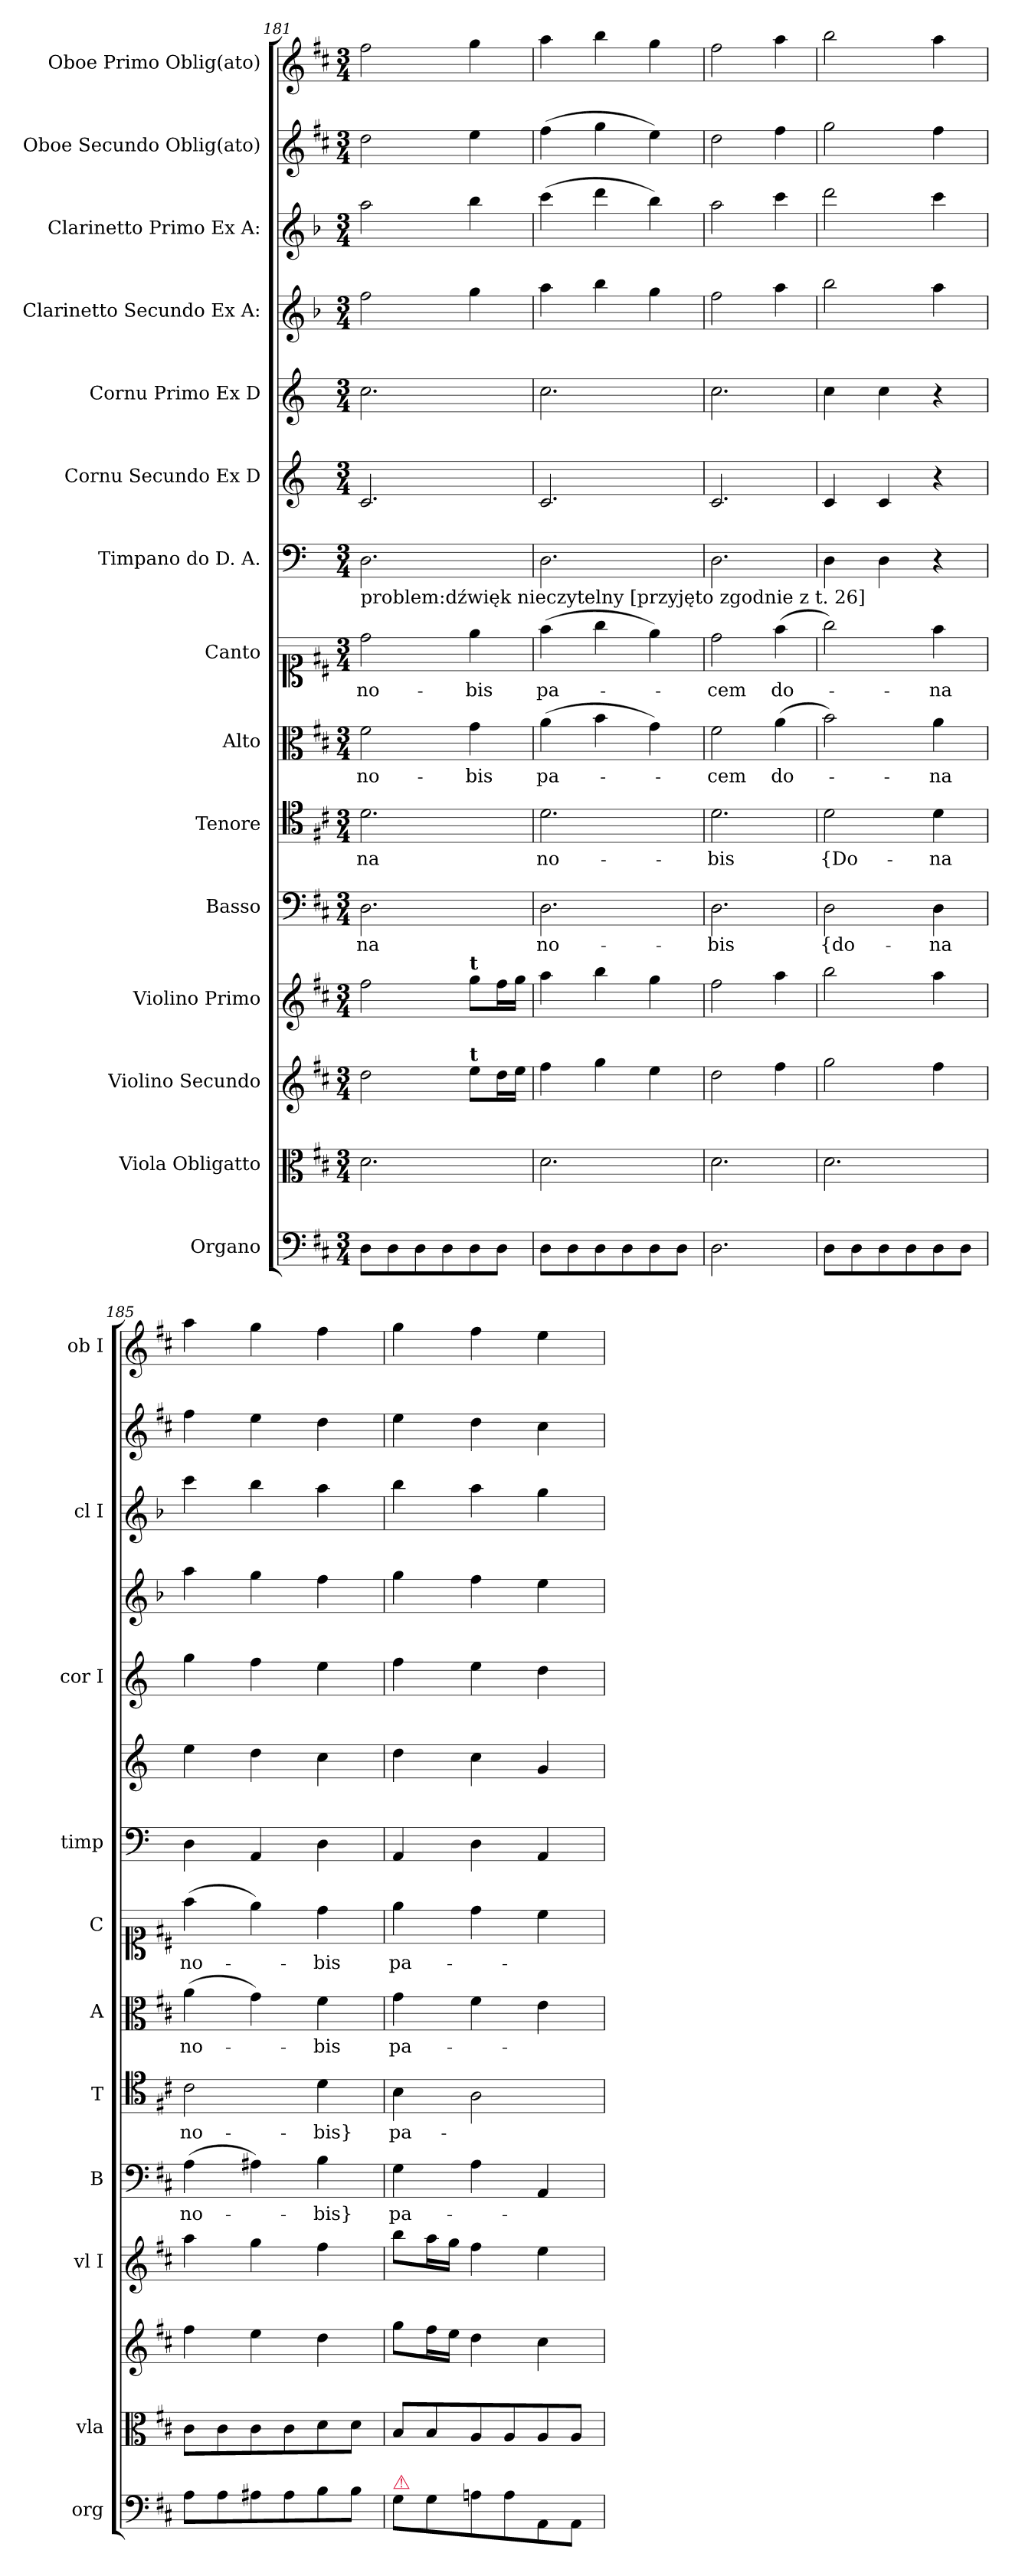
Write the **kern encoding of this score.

**kern	**kern	**kern	**kern	**kern	**text	**kern	**text	**kern	**text	**kern	**text	**kern	**kern	**kern	**kern	**kern	**kern	**kern
*part15	*part14	*part13	*part12	*part11	*part11	*part10	*part10	*part9	*part9	*part8	*part8	*part7	*part6	*part5	*part4	*part3	*part2	*part1
*staff15	*staff14	*staff13	*staff12	*staff11	*staff11	*staff10	*staff10	*staff9	*staff9	*staff8	*staff8	*staff7	*staff6	*staff5	*staff4	*staff3	*staff2	*staff1
*I"Organo	*I"Viola Obligatto	*I"Violino Secundo	*I"Violino Primo	*I"Basso	*	*I"Tenore	*	*I"Alto	*	*I"Canto	*	*I"Timpano do D. A.	*I"Cornu Secundo Ex D	*I"Cornu Primo Ex D	*I"Clarinetto Secundo Ex A:	*I"Clarinetto Primo Ex A:	*I"Oboe Secundo Oblig(ato)	*I"Oboe Primo Oblig(ato)
*I'org	*I'vla	*	*I'vl I	*I'B	*	*I'T	*	*I'A	*	*I'C	*	*I'timp	*	*I'cor I	*	*I'cl I	*	*I'ob I
*clefF4	*clefC3	*clefG2	*clefG2	*clefF4	*	*clefC4	*	*clefC3	*	*clefC1	*	*clefF4	*clefG2	*clefG2	*clefG2	*clefG2	*clefG2	*clefG2
*	*	*	*	*	*	*	*	*	*	*	*	*	*ITrd6c10	*ITrd6c10	*ITrd2c3	*ITrd2c3	*	*
*k[f#c#]	*k[f#c#]	*k[f#c#]	*k[f#c#]	*k[f#c#]	*	*k[f#c#]	*	*k[f#c#]	*	*k[f#c#]	*	*k[]	*k[f#c#]	*k[f#c#]	*k[f#c#]	*k[f#c#]	*k[f#c#]	*k[f#c#]
*M3/4	*M3/4	*M3/4	*M3/4	*M3/4	*	*M3/4	*	*M3/4	*	*M3/4	*	*M3/4	*M3/4	*M3/4	*M3/4	*M3/4	*M3/4	*M3/4
=181	=181	=181	=181	=181	=181	=181	=181	=181	=181	=181	=181	=181	=181	=181	=181	=181	=181	=181
!	!	!	!	!	!	!	!	!	!	!LO:TX:a:t=problem&colon;dźwięk nieczytelny [przyjęto zgodnie z t. 26]	!	!	!	!	!	!	!	!
8D\L	2.d\	2dd\	2ff#\	2.D\	-na	2.d\	-na	2f#\	no-	2dd\	no-	2.D\	2.D/	2.d\	2dd\	2ff#\	2dd\	2ff#\
8D\	.	.	.	.	.	.	.	.	.	.	.	.	.	.	.	.	.	.
8D\	.	.	.	.	.	.	.	.	.	.	.	.	.	.	.	.	.	.
8D\	.	.	.	.	.	.	.	.	.	.	.	.	.	.	.	.	.	.
!	!	!	!LO:TX:a:B:t=t	!	!	!	!	!	!	!	!	!	!	!	!	!	!	!
!	!	!LO:TX:a:B:t=t	!	!	!	!	!	!	!	!	!	!	!	!	!	!	!	!
8D\	.	8ee\L	8gg\L	.	.	.	.	4g\	-bis	4ee\	-bis	.	.	.	4ee\	4gg\	4ee\	4gg\
8D\J	.	16dd\L	16ff#\L	.	.	.	.	.	.	.	.	.	.	.	.	.	.	.
.	.	16ee\JJ	16gg\JJ	.	.	.	.	.	.	.	.	.	.	.	.	.	.	.
=182	=182	=182	=182	=182	=182	=182	=182	=182	=182	=182	=182	=182	=182	=182	=182	=182	=182	=182
8D\L	2.d\	4ff#\	4aa\	2.D\	no-	2.d\	no-	(4a\	pa-	(4ff#\	pa-	2.D\	2.D/	2.d\	4ff#\	(4aa\	(4ff#\	4aa\
8D\	.	.	.	.	.	.	.	.	.	.	.	.	.	.	.	.	.	.
8D\	.	4gg\	4bb\	.	.	.	.	4b\	.	4gg\	.	.	.	.	4gg\	4bb\	4gg\	4bb\
8D\	.	.	.	.	.	.	.	.	.	.	.	.	.	.	.	.	.	.
8D\	.	4ee\	4gg\	.	.	.	.	4g\)	.	4ee\)	.	.	.	.	4ee\	4gg\)	4ee\)	4gg\
8D\J	.	.	.	.	.	.	.	.	.	.	.	.	.	.	.	.	.	.
=183	=183	=183	=183	=183	=183	=183	=183	=183	=183	=183	=183	=183	=183	=183	=183	=183	=183	=183
2.D\	2.d\	2dd\	2ff#\	2.D\	-bis	2.d\	-bis	2f#\	-cem	2dd\	-cem	2.D\	2.D/	2.d\	2dd\	2ff#\	2dd\	2ff#\
.	.	4ff#\	4aa\	.	.	.	.	(4a\	do-	(4ff#\	do-	.	.	.	4ff#\	4aa\	4ff#\	4aa\
=184	=184	=184	=184	=184	=184	=184	=184	=184	=184	=184	=184	=184	=184	=184	=184	=184	=184	=184
8D\L	2.d\	2gg\	2bb\	2D\	{do-	2d\	{Do-	2b\)	.	2gg\)	.	4D\	4D/	4d\	2gg\	2bb\	2gg\	2bb\
8D\	.	.	.	.	.	.	.	.	.	.	.	.	.	.	.	.	.	.
8D\	.	.	.	.	.	.	.	.	.	.	.	4D\	4D/	4d\	.	.	.	.
8D\	.	.	.	.	.	.	.	.	.	.	.	.	.	.	.	.	.	.
8D\	.	4ff#\	4aa\	4D\	-na	4d\	-na	4a\	-na	4ff#\	-na	4r	4r	4r	4ff#\	4aa\	4ff#\	4aa\
8D\J	.	.	.	.	.	.	.	.	.	.	.	.	.	.	.	.	.	.
=185	=185	=185	=185	=185	=185	=185	=185	=185	=185	=185	=185	=185	=185	=185	=185	=185	=185	=185
8A\L	8c#\L	4ff#\	4aa\	(4A\	no-	2c#\	no-	(4a\	no-	(4ff#\	no-	4D\	4f#\	4a\	4ff#\	4aa\	4ff#\	4aa\
8A\	8c#\	.	.	.	.	.	.	.	.	.	.	.	.	.	.	.	.	.
8A#X\	8c#\	4ee\	4gg\	4A#X\)	.	.	.	4g\)	.	4ee\)	.	4AA/	4e\	4g\	4ee\	4gg\	4ee\	4gg\
8A#\	8c#\	.	.	.	.	.	.	.	.	.	.	.	.	.	.	.	.	.
8B\	8d\	4dd\	4ff#\	4B\	-bis}	4d\	-bis}	4f#\	-bis	4dd\	-bis	4D\	4d\	4f#\	4dd\	4ff#\	4dd\	4ff#\
8B\J	8d\J	.	.	.	.	.	.	.	.	.	.	.	.	.	.	.	.	.
=186	=186	=186	=186	=186	=186	=186	=186	=186	=186	=186	=186	=186	=186	=186	=186	=186	=186	=186
!LO:TX:a:color=crimson:t=⚠	!	!	!	!	!	!	!	!	!	!	!	!	!	!	!	!	!	!
8G\L	8B/L	8gg\L	8bb\L	4G\	pa-	4B\	pa-	4g\	pa-	4ee\	pa-	4AA/	4e\	4g\	4ee\	4gg\	4ee\	4gg\
8G\	8B/	16ff#\L	16aa\L	.	.	.	.	.	.	.	.	.	.	.	.	.	.	.
.	.	16ee\JJ	16gg\JJ	.	.	.	.	.	.	.	.	.	.	.	.	.	.	.
8An\	8A/	4dd\	4ff#\	4A\	.	2A\	.	4f#\	.	4dd\	.	4D\	4d\	4f#\	4dd\	4ff#\	4dd\	4ff#\
8A\	8A/	.	.	.	.	.	.	.	.	.	.	.	.	.	.	.	.	.
8AA\	8A/	4cc#\	4ee\	4AA/	.	.	.	4e\	.	4cc#\	.	4AA/	4A/	4e\	4cc#\	4ee\	4cc#\	4ee\
8AA\J	8A/J	.	.	.	.	.	.	.	.	.	.	.	.	.	.	.	.	.
=	=	=	=	=	=	=	=	=	=	=	=	=	=	=	=	=	=	=
*-	*-	*-	*-	*-	*-	*-	*-	*-	*-	*-	*-	*-	*-	*-	*-	*-	*-	*-
